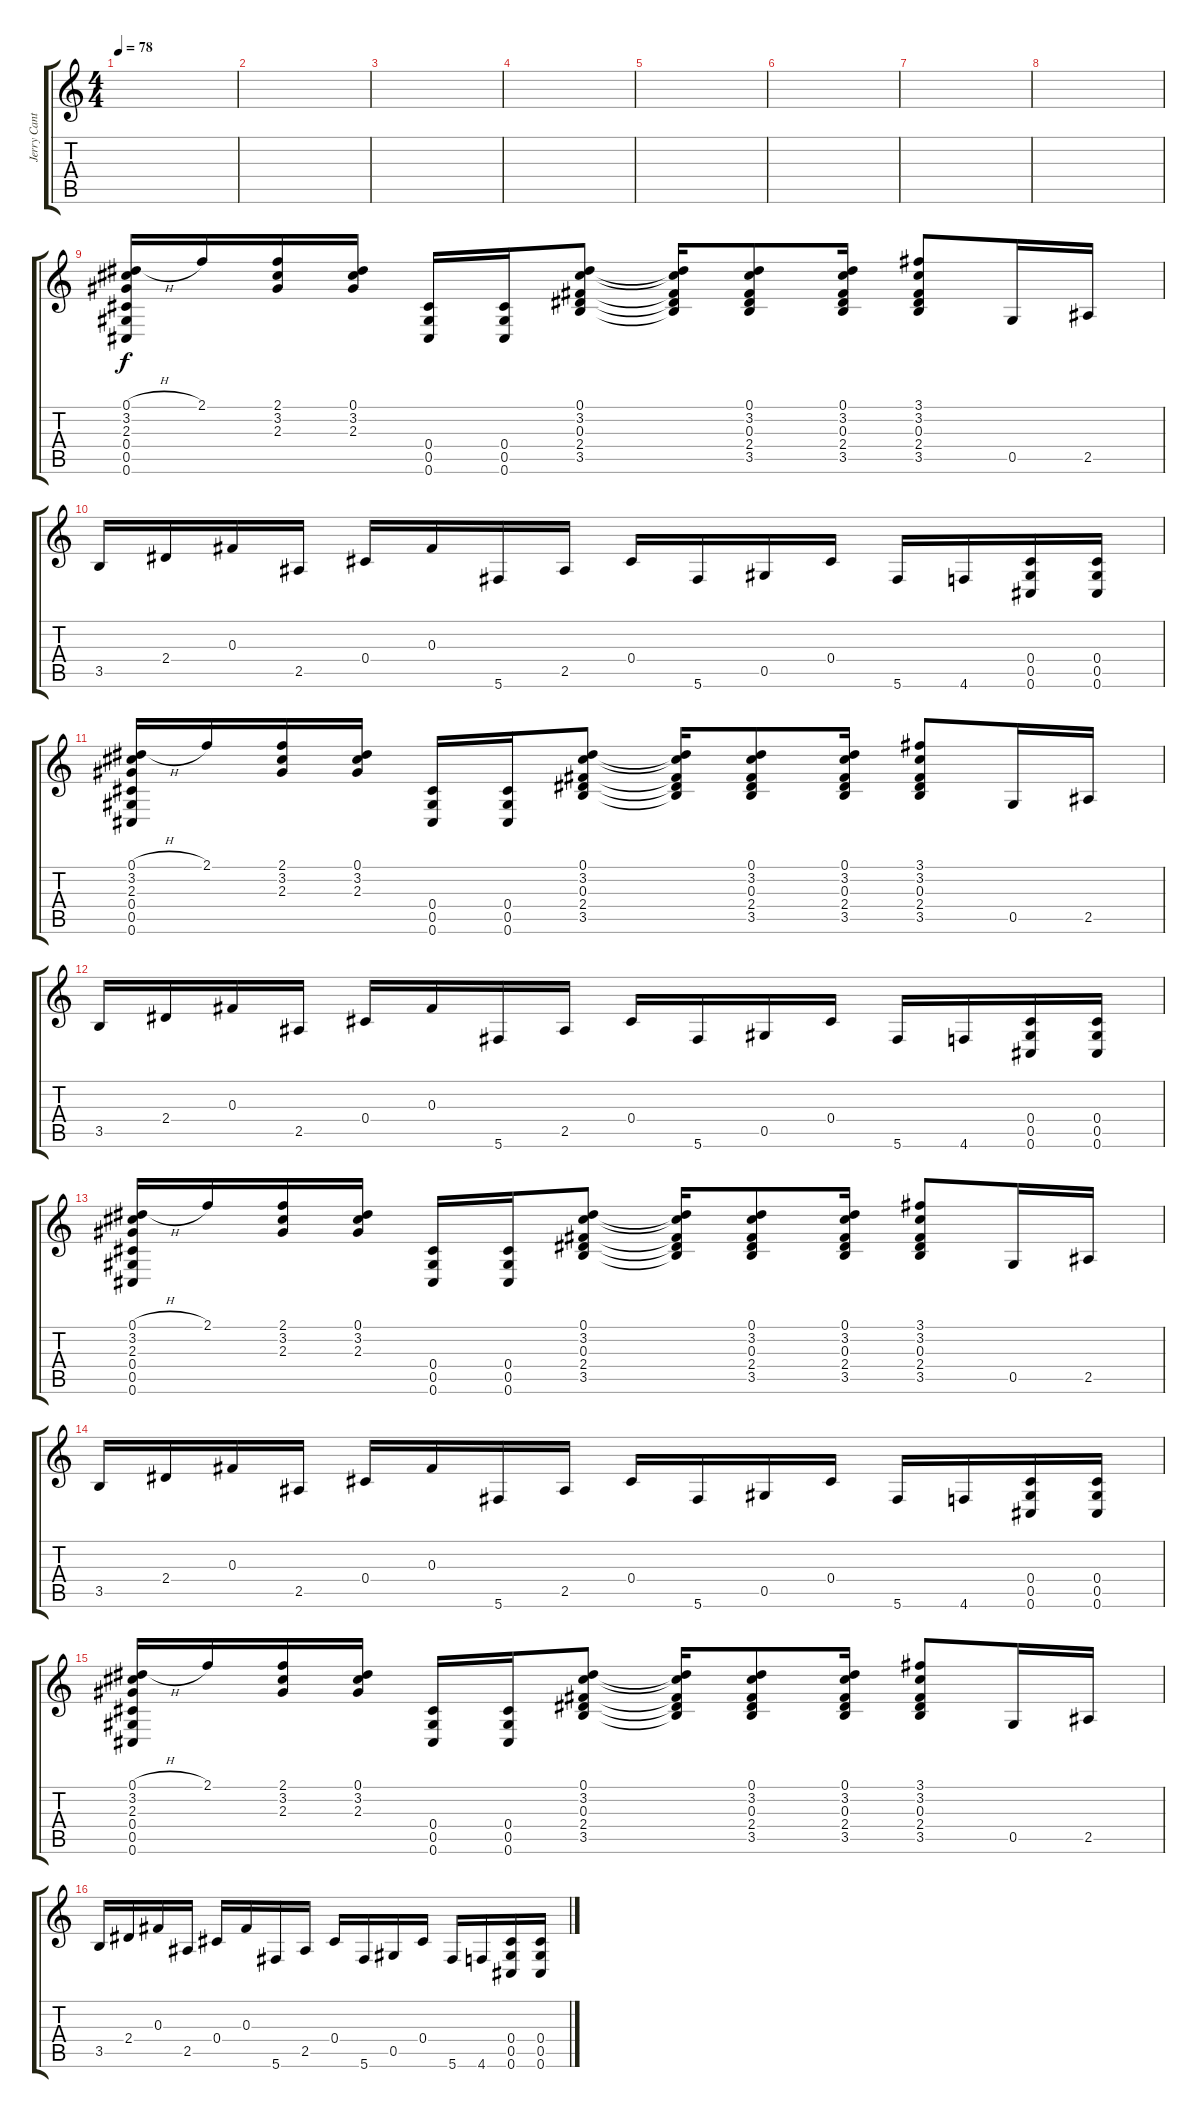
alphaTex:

\track ("Jerry Cantrell - 12 String Acoustic #2" "Jerry Cant") {instrument acousticguitarsteel}
\staff {score tabs}
\tuning (Eb4 Bb3 Gb3 Db3 Ab2 Db2) {hide}
\ts (4 4)
\tempo 78
\clef g2
\ks c
|
|
|
|
|
|
|
|
(0.1{h} 3.2 2.3 0.4 0.5 0.6).16 2.1.16 (2.1 3.2 2.3).16 (0.1 3.2 2.3).16 (0.4 0.5 0.6).16 (0.4 0.5 0.6).16 (0.1 3.2 0.3 2.4 3.5).8 (0.1{t} 3.2{t} 0.3{t} 2.4{t} 3.5{t}).16 (0.1 3.2 0.3 2.4 3.5).8 (0.1 3.2 0.3 2.4 3.5).16 (3.1 3.2 0.3 2.4 3.5).8 0.5.16 2.5.16 |
3.5.16 2.4.16 0.3.16 2.5.16 0.4.16 0.3.16 5.6.16 2.5.16 0.4.16 5.6.16 0.5.16 0.4.16 5.6.16 4.6.16 (0.4 0.5 0.6).16 (0.4 0.5 0.6).16 |
(0.1{h} 3.2 2.3 0.4 0.5 0.6).16 2.1.16 (2.1 3.2 2.3).16 (0.1 3.2 2.3).16 (0.4 0.5 0.6).16 (0.4 0.5 0.6).16 (0.1 3.2 0.3 2.4 3.5).8 (0.1{t} 3.2{t} 0.3{t} 2.4{t} 3.5{t}).16 (0.1 3.2 0.3 2.4 3.5).8 (0.1 3.2 0.3 2.4 3.5).16 (3.1 3.2 0.3 2.4 3.5).8 0.5.16 2.5.16 |
3.5.16 2.4.16 0.3.16 2.5.16 0.4.16 0.3.16 5.6.16 2.5.16 0.4.16 5.6.16 0.5.16 0.4.16 5.6.16 4.6.16 (0.4 0.5 0.6).16 (0.4 0.5 0.6).16 |
(0.1{h} 3.2 2.3 0.4 0.5 0.6).16 2.1.16 (2.1 3.2 2.3).16 (0.1 3.2 2.3).16 (0.4 0.5 0.6).16 (0.4 0.5 0.6).16 (0.1 3.2 0.3 2.4 3.5).8 (0.1{t} 3.2{t} 0.3{t} 2.4{t} 3.5{t}).16 (0.1 3.2 0.3 2.4 3.5).8 (0.1 3.2 0.3 2.4 3.5).16 (3.1 3.2 0.3 2.4 3.5).8 0.5.16 2.5.16 |
3.5.16 2.4.16 0.3.16 2.5.16 0.4.16 0.3.16 5.6.16 2.5.16 0.4.16 5.6.16 0.5.16 0.4.16 5.6.16 4.6.16 (0.4 0.5 0.6).16 (0.4 0.5 0.6).16 |
(0.1{h} 3.2 2.3 0.4 0.5 0.6).16 2.1.16 (2.1 3.2 2.3).16 (0.1 3.2 2.3).16 (0.4 0.5 0.6).16 (0.4 0.5 0.6).16 (0.1 3.2 0.3 2.4 3.5).8 (0.1{t} 3.2{t} 0.3{t} 2.4{t} 3.5{t}).16 (0.1 3.2 0.3 2.4 3.5).8 (0.1 3.2 0.3 2.4 3.5).16 (3.1 3.2 0.3 2.4 3.5).8 0.5.16 2.5.16 |
3.5.16 2.4.16 0.3.16 2.5.16 0.4.16 0.3.16 5.6.16 2.5.16 0.4.16 5.6.16 0.5.16 0.4.16 5.6.16 4.6.16 (0.4 0.5 0.6).16 (0.4 0.5 0.6).16
